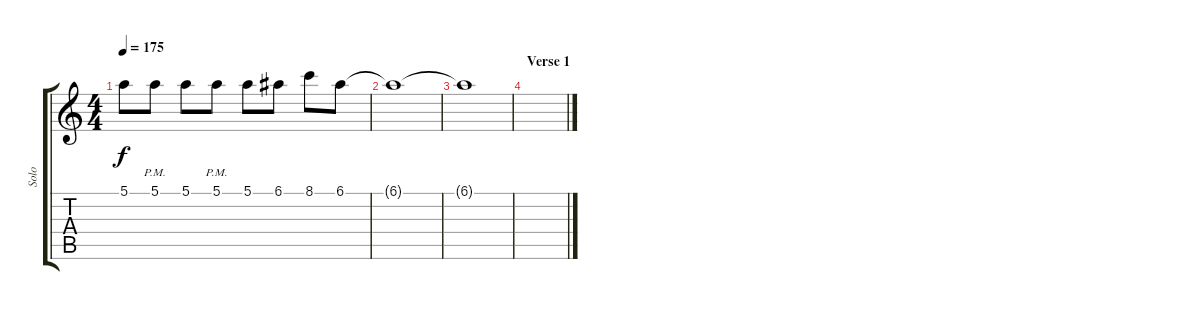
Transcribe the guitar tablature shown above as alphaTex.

\track ("Solo" "Solo") {instrument distortionguitar}
\staff {score tabs}
\tuning (E4 B3 G3 D3 A2 E2) {hide}
\ts (4 4)
\tempo 175
\clef g2
\ks c
5.1{t}.8{dy f} 5.1{pm}.8 5.1.8 5.1{pm}.8 5.1.8 6.1.8 8.1.8 6.1.8 |
6.1{t}.1 |
6.1{t}.1 |
\section ("" "Verse 1")
